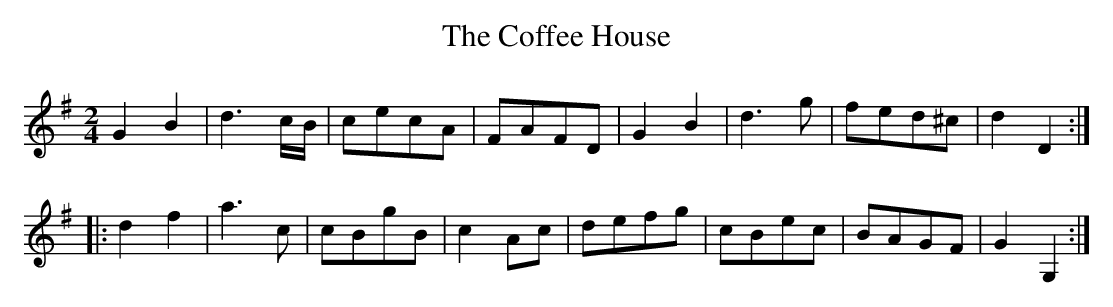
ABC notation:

X:1
T:Coffee House, The
M:2/4
L:1/8
K:G
G2B2 | d3 c/B/ | cecA | FAFD | G2B2 | d3g | fed^c | d2 D2 :|
|: d2f2 | a3c | cBgB | c2 Ac | defg | cBec | BAGF | G2 G,2 :|
